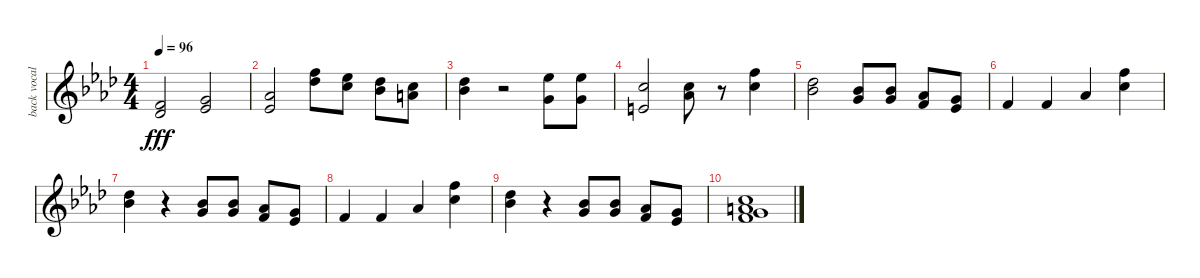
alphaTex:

\track ("back vocals" "back vocal") {instrument synthvoice}
\staff {score}
\tuning (E4 B3 G3 D3 A2 E2) {hide}
\ts (4 4)
\tempo 96
\clef g2
\ks fminor
(1.1 2.2).2{dy fff} (3.1 4.2).2 |
(4.1 4.2).2 (13.1 14.2).8 (11.1 13.2).8 (14.2 15.3).8 (13.2 14.3).8 |
(14.2 15.3).4 r.2 (11.1 12.3).8 (11.1 12.3).8 |
(8.1 9.3).2 (8.1 9.2).8 r.8 (13.1 13.2).4 |
(9.1 11.2).2 (11.2 12.3).8 (11.2 12.3).8 (9.2 10.3).8 (8.2 8.3).8 |
10.3.4 10.3.4 9.2.4 (13.1 13.2).4 |
(14.2 15.3).4 r.4 (11.2 12.3).8 (11.2 12.3).8 (9.2 10.3).8 (8.2 8.3).8 |
10.3.4 10.3.4 9.2.4 (13.1 13.2).4 |
(14.2 15.3).4 r.4 (11.2 12.3).8 (11.2 12.3).8 (9.2 10.3).8 (8.2 8.3).8 |
(8.1 10.2 10.3 17.4).1
